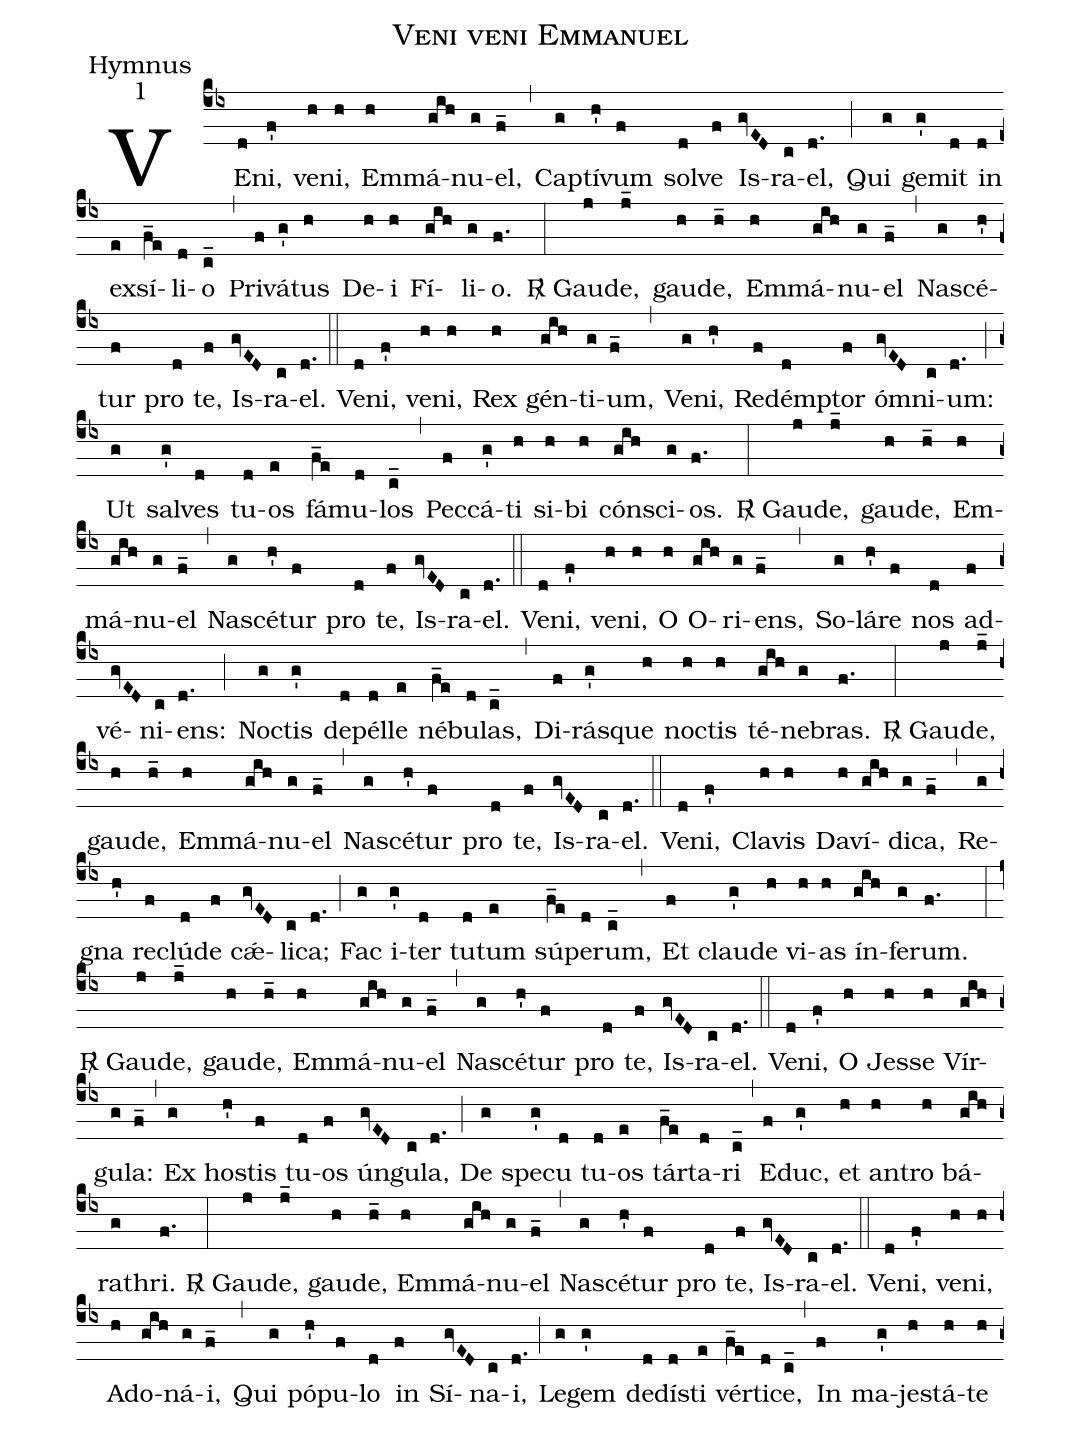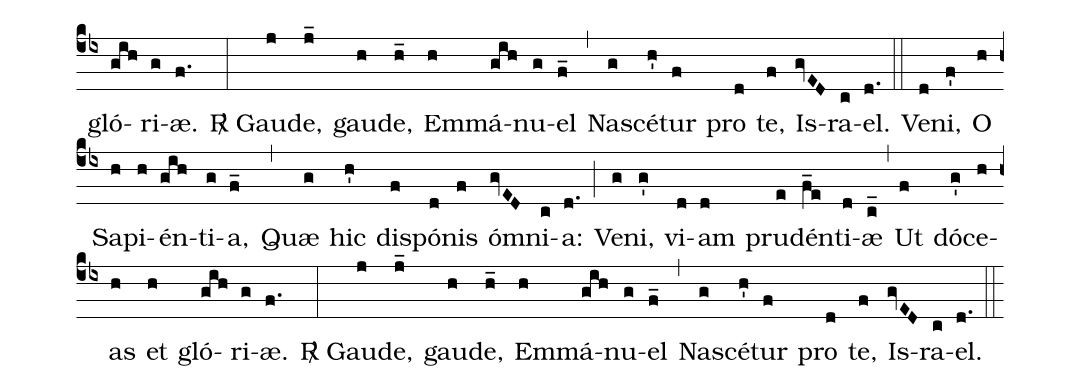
name:Veni veni Emmanuel;
office-part:Hymnus;
mode:1;
%%
(cb4)VE(d)ni,(f') ve(h)ni,(h) Em(h)má(gih)nu(g)el,(f_) (,)
Cap(g)tí(h')vum(f) sol(d)ve(f) Is(gvED)ra(c)el,(d.) (;)
Qui(g) ge(g')mit(d) in(d) ex(e)sí(f_e)li(d)o(c_) (,)
Pri(f)vá(g')tus(h) De(h)i(h) Fí(gih)li(g)o.(f.) (:)

<sp>R/</sp> Gau(j)de,(j_) gau(h)de,(h_) Em(h)má(gih)nu(g)el(f_) (,)
Na(g)scé(h')tur(f) pro(d) te,(f) Is(gvED)ra(c)el.(d.) (::)

Ve(d)ni,(f') ve(h)ni,(h) Rex(h) gén(gih)ti(g)um,(f_) (,)
Ve(g)ni,(h') Red(f)ém(d)ptor(f) óm(gvED)ni(c)um:(d.) (;)
Ut(g) sal(g')ves(d) tu(d)os(e) fá(f_e)mu(d)los(c_) (,)
Pec(f)cá(g')ti(h) si(h)bi(h) cón(gih)sci(g)os.(f.) (:)

<sp>R/</sp> Gau(j)de,(j_) gau(h)de,(h_) Em(h)má(gih)nu(g)el(f_) (,)
Na(g)scé(h')tur(f) pro(d) te,(f) Is(gvED)ra(c)el.(d.) (::)

Ve(d)ni,(f') ve(h)ni,(h) O(h) O(gih)ri(g)ens,(f_) (,)
So(g)lá(h')re(f) nos(d) ad(f)vé(gvED)ni(c)ens:(d.) (;)
No(g)ctis(g') de(d)pél(d)le(e) né(f_e)bu(d)las,(c_) (,)
Di(f)rás(g')que(h) no(h)ctis(h) té(gih)ne(g)bras.(f.) (:)

<sp>R/</sp> Gau(j)de,(j_) gau(h)de,(h_) Em(h)má(gih)nu(g)el(f_) (,)
Na(g)scé(h')tur(f) pro(d) te,(f) Is(gvED)ra(c)el.(d.) (::)

Ve(d)ni,(f') Cla(h)vis(h) Da(h)ví(gih)di(g)ca,(f_) (,)
Re(g)gna(h') re(f)clú(d)de(f) c<sp>'ae</sp>(gvED)li(c)ca;(d.) (;)
Fac(g) i(g')ter(d) tu(d)tum(e) sú(f_e)pe(d)rum,(c_) (,)
Et(f) clau(g')de(h) vi(h)as(h) ín(gih)fe(g)rum.(f.) (:)

<sp>R/</sp> Gau(j)de,(j_) gau(h)de,(h_) Em(h)má(gih)nu(g)el(f_) (,)
Na(g)scé(h')tur(f) pro(d) te,(f) Is(gvED)ra(c)el.(d.) (::)

Ve(d)ni,(f') O(h) Jes(h)se(h) Vír(gih)gu(g)la:(f_) (,)
Ex(g) ho(h')stis(f) tu(d)os(f) ún(gvED)gu(c)la,(d.) (;)
De(g) spe(g')cu(d) tu(d)os(e) tár(f_e)ta(d)ri(c_) (,)
E(f)duc,(g') et(h) an(h)tro(h) bá(gih)ra(g)thri.(f.) (:)

<sp>R/</sp> Gau(j)de,(j_) gau(h)de,(h_) Em(h)má(gih)nu(g)el(f_) (,)
Na(g)scé(h')tur(f) pro(d) te,(f) Is(gvED)ra(c)el.(d.) (::)

Ve(d)ni,(f') ve(h)ni,(h) Ad(h)o(gih)ná(g)i,(f_) (,)
Qui(g) pó(h')pu(f)lo(d) in(f) Sí(gvED)na(c)i,(d.) (;)
Le(g)gem(g') de(d)dí(d)sti(e) vér(f_e)ti(d)ce,(c_) (,)
In(f) ma(g')je(h)stá(h)te(h) gló(gih)ri(g)æ.(f.) (:)

<sp>R/</sp> Gau(j)de,(j_) gau(h)de,(h_) Em(h)má(gih)nu(g)el(f_) (,)
Na(g)scé(h')tur(f) pro(d) te,(f) Is(gvED)ra(c)el.(d.) (::)

Ve(d)ni,(f') O(h) Sa(h)pi(h)én(gih)ti(g)a,(f_) (,)
Quæ(g) hic(h') di(f)spó(d)nis(f) óm(gvED)ni(c)a:(d.) (;)
Ve(g)ni,(g') vi(d)am(d) pru(e)dén(f_e)ti(d)æ(c_) (,)
Ut(f) dó(g')ce(h)as(h) et(h) gló(gih)ri(g)æ.(f.) (:)

<sp>R/</sp> Gau(j)de,(j_) gau(h)de,(h_) Em(h)má(gih)nu(g)el(f_) (,)
Na(g)scé(h')tur(f) pro(d) te,(f) Is(gvED)ra(c)el.(d.) (::)
